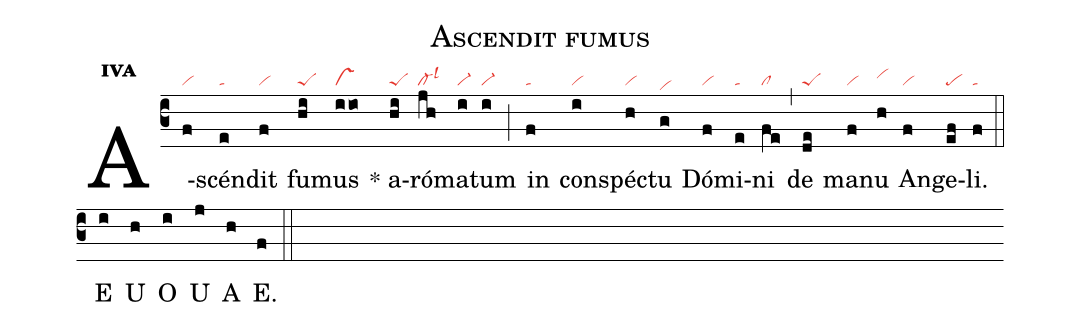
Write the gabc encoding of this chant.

name:Ascendit fumus;
office-part:an;
mode:4a;
nabc-lines:1;
%%
initial-style: 1;
name:Ascendit fumus;
mode: 4;
office-part: Antiphona;
annotation: Ant.;
annotation: iv a;
nabc-lines:1;
%%
(c3) A(f|vi)scén(e|ta)dit(f|vi) fu(hi|peS)mus(iio|vs) <sp>*</sp> a(hi|peS)ró(jh|cl-lsl3)ma(i|vi-)tum(i|vi-) (;) in(f|ta) con(i|vi)spéc(h|vi)tu(g|vihd) Dó(f|vi)mi(e|ta)ni(fe|cl) (,) de(de|peS) ma(f|vi)nu(h|vihi) An(f|vi)ge(ef|pe)li.(f|ta) (::)
<eu>E(i) U(h) O(i) U(j) A(h) E.(f) </eu>(::)
